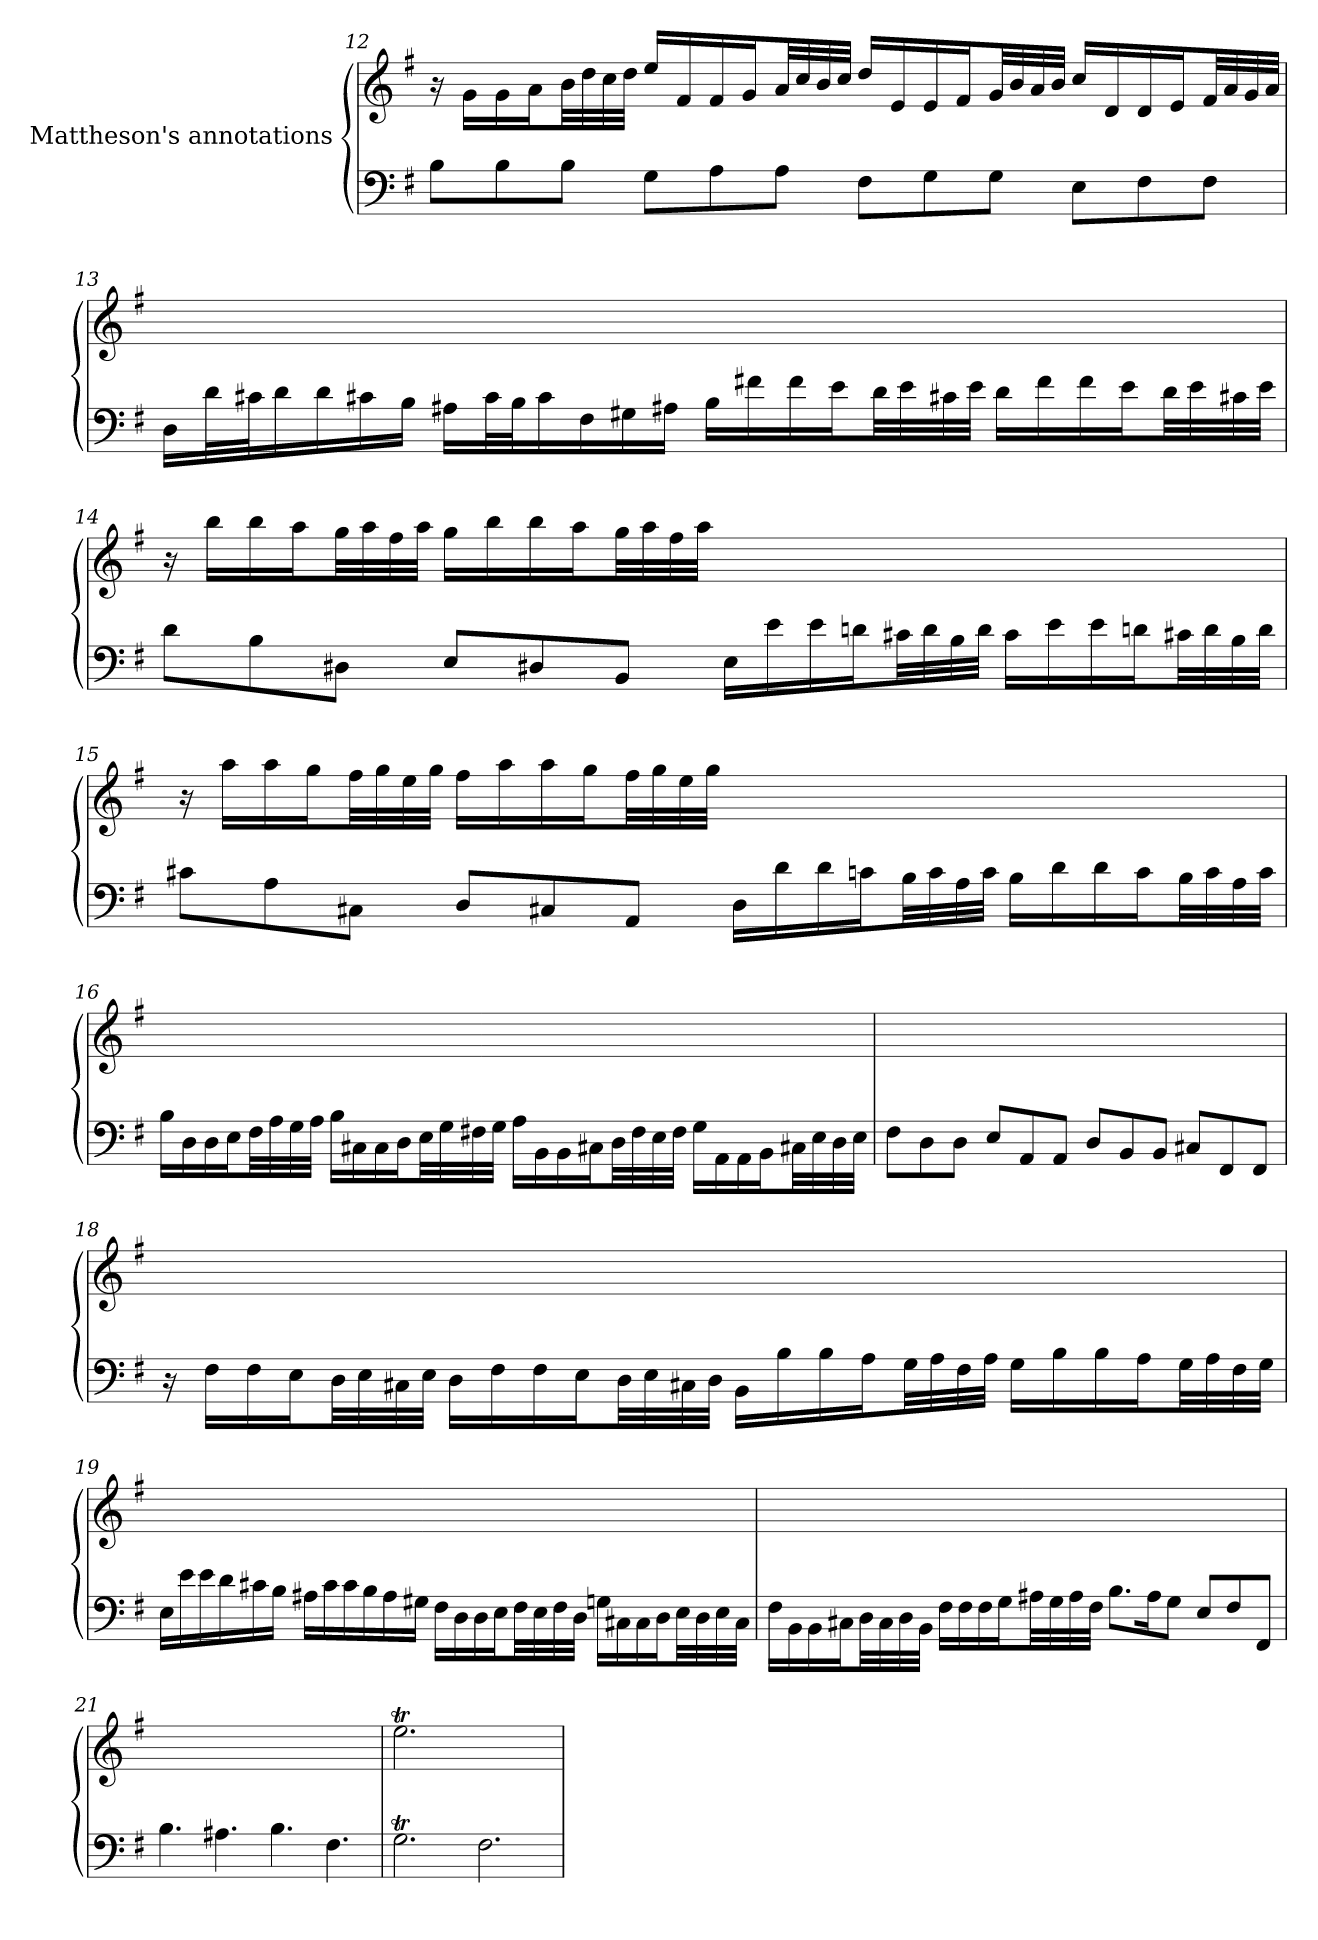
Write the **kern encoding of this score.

**kern	**kern
*part2	*part1
*staff2	*staff1
*	*I"Mattheson's annotations
*clefF4	*clefG2
*k[f#]	*k[f#]
*G:	*G:
=12	=12
8B\L	16r
.	16g/LL
8B\	16g/
.	16a/J
8B\J	32b\LL
.	32dd\
.	32cc\
.	32dd\JJJ
8G\L	16ee\LL
.	16f#/
8A\	16f#/
.	16g/J
8A\J	32a/LL
.	32cc\
.	32b\
.	32cc\JJJ
8F#\L	16dd\LL
.	16e/
8G\	16e/
.	16f#/J
8G\J	32g/LL
.	32b\
.	32a/
.	32b\JJJ
8E\L	16cc\LL
.	16d/
8F#\	16d/
.	16e/J
8F#\J	32f#/LL
.	32a/
.	32g/
.	32a/JJJ
=13	=13
16D\LL	1.ryy
32d\L	.
32c#X\J	.
16d\	.
16d\	.
16c#X\	.
16B\JJ	.
16A#X\LL	.
32c#\L	.
32B\J	.
16c#\	.
16F#\	.
16G#X\	.
16A#X\JJ	.
16B\LL	.
16f#X\	.
16f#\	.
16e\J	.
32d\LL	.
32e\	.
32c#X\	.
32e\JJJ	.
16d\LL	.
16f#\	.
16f#\	.
16e\J	.
32d\LL	.
32e\	.
32c#X\	.
32e\JJJ	.
=14	=14
8d\L	16r
.	16bb\LL
8B\	16bb\
.	16aa\J
8D#X\J	32gg\LL
.	32aa\
.	32ff#\
.	32aa\JJJ
8E/L	16gg\LL
.	16bb\
8D#X/	16bb\
.	16aa\J
8BB/J	32gg\LL
.	32aa\
.	32ff#\
.	32aa\JJJ
16E\LL	2.ryy
16e\	.
16e\	.
16dn\J	.
32c#X\LL	.
32d\	.
32B\	.
32d\JJJ	.
16c#\LL	.
16e\	.
16e\	.
16dn\J	.
32c#X\LL	.
32d\	.
32B\	.
32d\JJJ	.
!!LO:LB:g=z
=15	=15
8c#X\L	16r
.	16aa\LL
8A\	16aa\
.	16gg\J
8C#X\J	32ff#\LL
.	32gg\
.	32ee\
.	32gg\JJJ
8D/L	16ff#\LL
.	16aa\
8C#X/	16aa\
.	16gg\J
8AA/J	32ff#\LL
.	32gg\
.	32ee\
.	32gg\JJJ
16D\LL	2.ryy
16d\	.
16d\	.
16cn\J	.
32B\LL	.
32c\	.
32A\	.
32c\JJJ	.
16B\LL	.
16d\	.
16d\	.
16c\J	.
32B\LL	.
32c\	.
32A\	.
32c\JJJ	.
=16	=16
16B\LL	1.ryy
16D\	.
16D\	.
16E\J	.
32F#\LL	.
32A\	.
32G\	.
32A\JJJ	.
16B\LL	.
16C#X\	.
16C#\	.
16D\J	.
32E\LL	.
32G\	.
32F#X\	.
32G\JJJ	.
16A\LL	.
16BB\	.
16BB\	.
16C#X\J	.
32D\LL	.
32F#\	.
32E\	.
32F#\JJJ	.
16G\LL	.
16AA\	.
16AA\	.
16BB\J	.
32C#X\LL	.
32E\	.
32D\	.
32E\JJJ	.
=17	=17
8F#\L	1.ryy
8D\	.
8D\J	.
8E/L	.
8AA/	.
8AA/J	.
8D/L	.
8BB/	.
8BB/J	.
8C#X/L	.
8FF#/	.
8FF#/J	.
=18	=18
16r	1.ryy
16F#\LL	.
16F#\	.
16E\J	.
32D\LL	.
32E\	.
32C#X\	.
32E\JJJ	.
16D\LL	.
16F#\	.
16F#\	.
16E\J	.
32D\LL	.
32E\	.
32C#X\	.
32D\JJJ	.
16BB\LL	.
16B\	.
16B\	.
16A\J	.
32G\LL	.
32A\	.
32F#\	.
32A\JJJ	.
16G\LL	.
16B\	.
16B\	.
16A\J	.
32G\LL	.
32A\	.
32F#\	.
32G\JJJ	.
=19	=19
16E\LL	1.ryy
16e\	.
16e\	.
16d\	.
16c#X\	.
16B\JJ	.
16A#X\LL	.
16c#\	.
16c#\	.
16B\	.
16A#\	.
16G#X\JJ	.
16F#\LL	.
16D\	.
16D\	.
16E\J	.
32F#\LL	.
32E\	.
32F#\	.
32D\JJJ	.
16Gn\LL	.
16C#X\	.
16C#\	.
16D\J	.
32E\LL	.
32D\	.
32E\	.
32C#\JJJ	.
=20	=20
16F#\LL	1.ryy
16BB\	.
16BB\	.
16C#X\J	.
32D\LL	.
32C#\	.
32D\	.
32BB\JJJ	.
16F#\LL	.
16F#\	.
16F#\	.
16G\J	.
32A#X\LL	.
32G\	.
32A#\	.
32F#\JJJ	.
8.B\L	.
16A#\k	.
8G\J	.
8E/L	.
8F#/	.
8FF#/J	.
=21	=21
4.B\	1.ryy
4.A#X\	.
4.B\	.
4.F#\	.
=22	=22
2.GT\	2.eeT\
2.F#\	2.ryy
=	=
*-	*-
